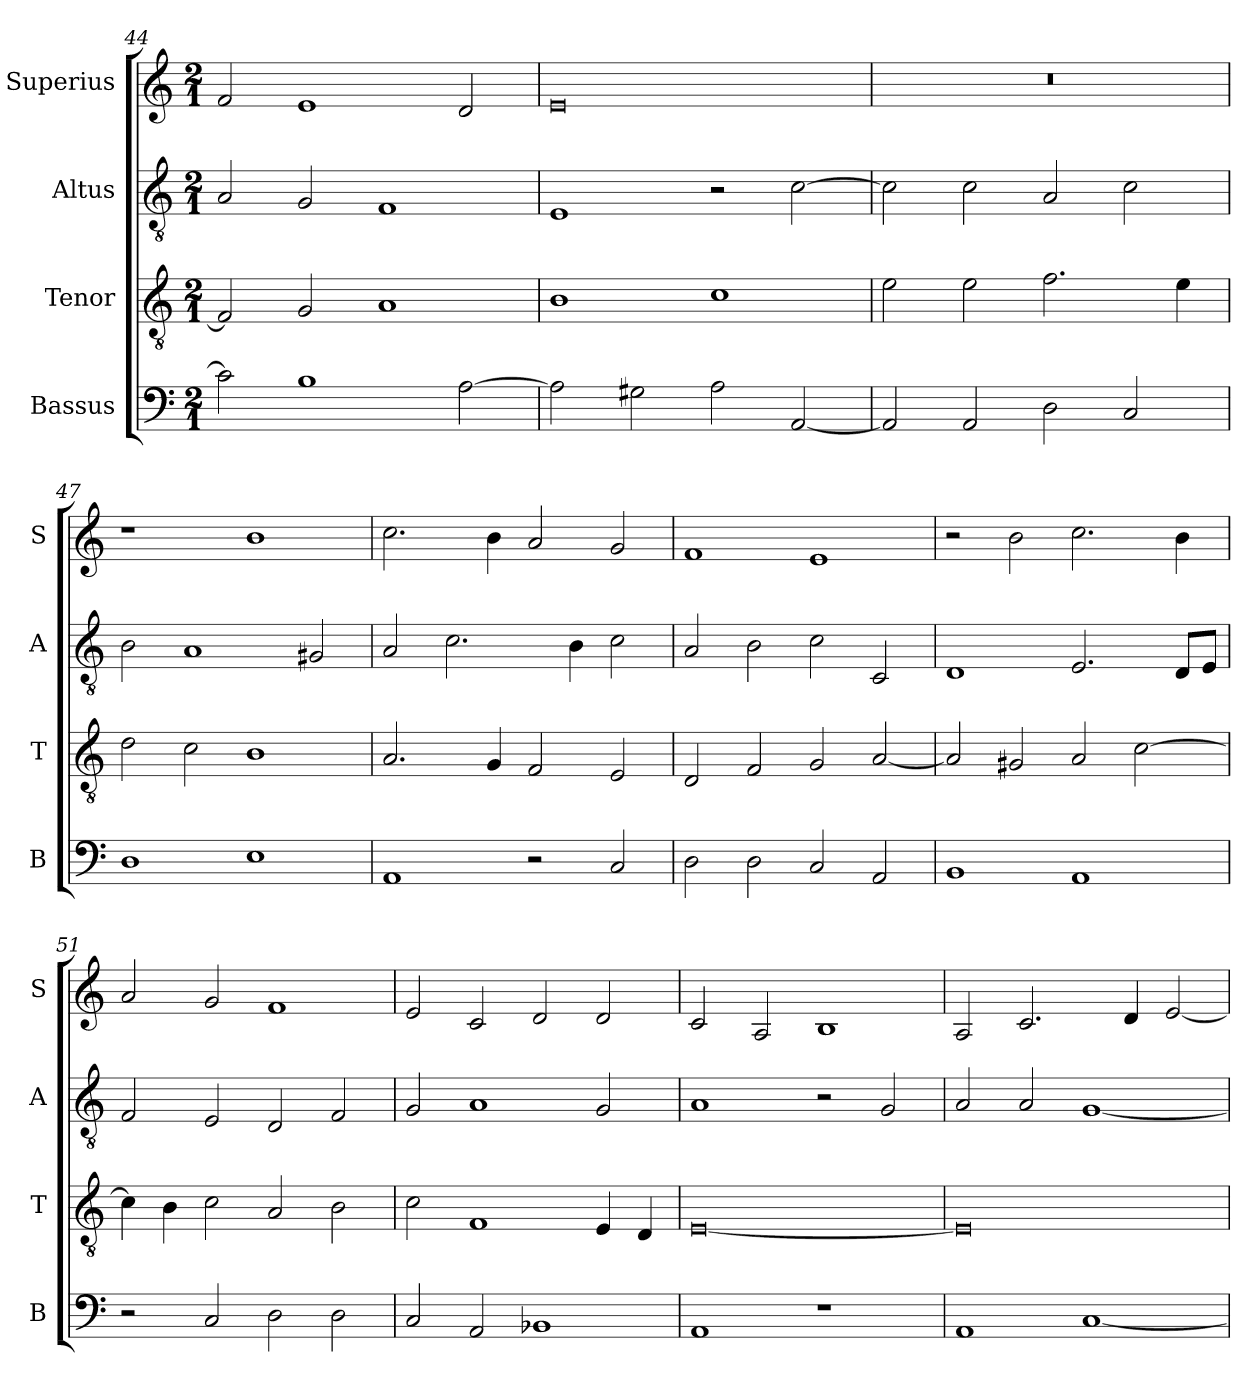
**kern	**kern	**kern	**kern
*part4	*part3	*part2	*part1
*staff4	*staff3	*staff2	*staff1
*I"Bassus	*I"Tenor	*I"Altus	*I"Superius
*I'B	*I'T	*I'A	*I'S
*clefF4	*clefGv2	*clefGv2	*clefG2
*k[]	*k[]	*k[]	*k[]
*C:	*C:	*C:	*C:
*M2/1	*M2/1	*M2/1	*M2/1
=44	=44	=44	=44
2c]	2F]	2A	2f
1B	2G	2G	1e
.	1A	1F	.
[2A	.	.	2d
=45	=45	=45	=45
2A]	1B	1E	0e
2G#X	.	.	.
2A	1c	2r	.
[2AA	.	[2c	.
=46	=46	=46	=46
2AA]	2e	2c]	0r
2AA	2e	2c	.
2D	2.f	2A	.
2C	.	2c	.
.	4e	.	.
=47	=47	=47	=47
1D	2d	2B	1r
.	2c	1A	.
1E	1B	.	1b
.	.	2G#X	.
=48	=48	=48	=48
1AA	2.A	2A	2.cc
.	.	2.c	.
.	4G	.	4b
2r	2F	.	2a
.	.	4B	.
2C	2E	2c	2g
=49	=49	=49	=49
2D	2D	2A	1f
2D	2F	2B	.
2C	2G	2c	1e
2AA	[2A	2C	.
=50	=50	=50	=50
1BB	2A]	1D	2r
.	2G#X	.	2b
1AA	2A	2.E	2.cc
.	[2c	.	.
.	.	8DL	4b
.	.	8EJ	.
=51	=51	=51	=51
2r	4c]	2F	2a
.	4B	.	.
2C	2c	2E	2g
2D	2A	2D	1f
2D	2B	2F	.
=52	=52	=52	=52
2C	2c	2G	2e
2AA	1F	1A	2c
1BB-X	.	.	2d
.	4E	2G	2d
.	4D	.	.
=53	=53	=53	=53
1AA	[0E	1A	2c
.	.	.	2A
1r	.	2r	1B
.	.	2G	.
=54	=54	=54	=54
1AA	0E]	2A	2A
.	.	2A	2.c
[1C	.	[1G	.
.	.	.	4d
.	.	.	[2e
=	=	=	=
*-	*-	*-	*-
